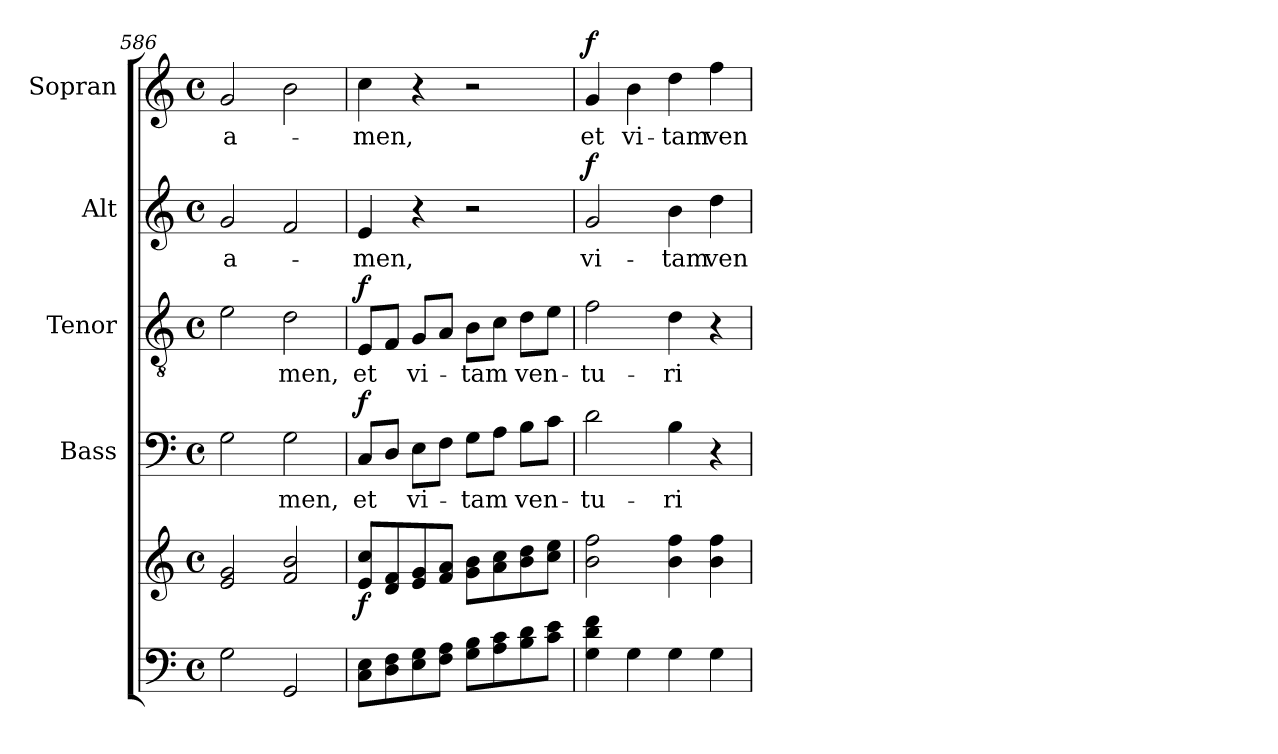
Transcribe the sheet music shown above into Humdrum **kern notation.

**kern	**kern	**dynam	**kern	**text	**dynam	**kern	**text	**dynam	**kern	**text	**dynam	**kern	**text	**dynam
*part5	*part5	*part5	*part4	*part4	*part4	*part3	*part3	*part3	*part2	*part2	*part2	*part1	*part1	*part1
*staff6	*staff5	*staff5/6	*staff4	*staff4	*staff4	*staff3	*staff3	*staff3	*staff2	*staff2	*staff2	*staff1	*staff1	*staff1
*	*	*	*I"Bass	*	*	*I"Tenor	*	*	*I"Alt	*	*	*I"Sopran	*	*
*	*	*	*I'B.	*	*	*I'T.	*	*	*I'A.	*	*	*I'S.	*	*
*clefF4	*clefG2	*	*clefF4	*	*	*clefGv2	*	*	*clefG2	*	*	*clefG2	*	*
*k[]	*k[]	*	*k[]	*	*	*k[]	*	*	*k[]	*	*	*k[]	*	*
*C:	*C:	*	*C:	*	*	*C:	*	*	*C:	*	*	*C:	*	*
*M4/4	*M4/4	*	*M4/4	*	*	*M4/4	*	*	*M4/4	*	*	*M4/4	*	*
*met(c)	*met(c)	*	*met(c)	*	*	*met(c)	*	*	*met(c)	*	*	*met(c)	*	*
=586	=586	=586	=586	=586	=586	=586	=586	=586	=586	=586	=586	=586	=586	=586
!	!	!	!	!	!	!	!	!	!	!LO:LY:b	!	!	!LO:LY:b	!
2G\	2e/ 2g/	.	2G\	.	.	2e\	.	.	2g/	a-	.	2g/	a-	.
!	!	!	!	!LO:LY:b	!	!	!LO:LY:b	!	!	!	!	!	!	!
2GG/	2f/ 2b/	.	2G\	-men,	.	2d\	-men,	.	2f/	.	.	2b\	.	.
=587	=587	=587	=587	=587	=587	=587	=587	=587	=587	=587	=587	=587	=587	=587
!	!	!LO:DY:b	!	!LO:LY:b	!LO:DY:a	!	!LO:LY:b	!LO:DY:a	!	!LO:LY:b	!	!	!LO:LY:b	!
8C\ 8E\L	8e/ 8cc/L	f	8C/L	et	f	8E/L	et	f	4e/	-men,	.	4cc\	-men,	.
8D\ 8F\	8d/ 8f/	.	8D/J	.	.	8F/J	.	.	.	.	.	.	.	.
!	!	!	!	!LO:LY:b	!	!	!LO:LY:b	!	!	!	!	!	!	!
8E\ 8G\	8e/ 8g/	.	8E\L	vi-	.	8G/L	vi-	.	4r	.	.	4r	.	.
8F\ 8A\J	8f/ 8a/J	.	8F\J	.	.	8A/J	.	.	.	.	.	.	.	.
!	!	!	!	!LO:LY:b	!	!	!LO:LY:b	!	!	!	!	!	!	!
8G\ 8B\L	8g\ 8b\L	.	8G\L	-tam	.	8B\L	-tam	.	2r	.	.	2r	.	.
8A\ 8c\	8a\ 8cc\	.	8A\J	.	.	8c\J	.	.	.	.	.	.	.	.
!	!	!	!	!LO:LY:b	!	!	!LO:LY:b	!	!	!	!	!	!	!
8B\ 8d\	8b\ 8dd\	.	8B\L	ven-	.	8d\L	ven-	.	.	.	.	.	.	.
8c\ 8e\J	8cc\ 8ee\J	.	8c\J	.	.	8e\J	.	.	.	.	.	.	.	.
=588	=588	=588	=588	=588	=588	=588	=588	=588	=588	=588	=588	=588	=588	=588
!	!	!	!	!LO:LY:b	!	!	!LO:LY:b	!	!	!LO:LY:b	!LO:DY:a	!	!LO:LY:b	!LO:DY:a
4G\ 4d\ 4f\	2b\ 2ff\	.	2d\	-tu-	.	2f\	-tu-	.	2g/	vi-	f	4g/	et	f
!	!	!	!	!	!	!	!	!	!	!	!	!	!LO:LY:b	!
4G\	.	.	.	.	.	.	.	.	.	.	.	4b\	vi-	.
!	!	!	!	!LO:LY:b	!	!	!LO:LY:b	!	!	!LO:LY:b	!	!	!LO:LY:b	!
4G\	4b\ 4ff\	.	4B\	-ri	.	4d\	-ri	.	4b\	-tam	.	4dd\	-tam	.
!	!	!	!	!	!	!	!	!	!	!LO:LY:b	!	!	!LO:LY:b	!
4G\	4b\ 4ff\	.	4r	.	.	4r	.	.	4dd\	ven-	.	4ff\	ven-	.
=	=	=	=	=	=	=	=	=	=	=	=	=	=	=
*-	*-	*-	*-	*-	*-	*-	*-	*-	*-	*-	*-	*-	*-	*-
